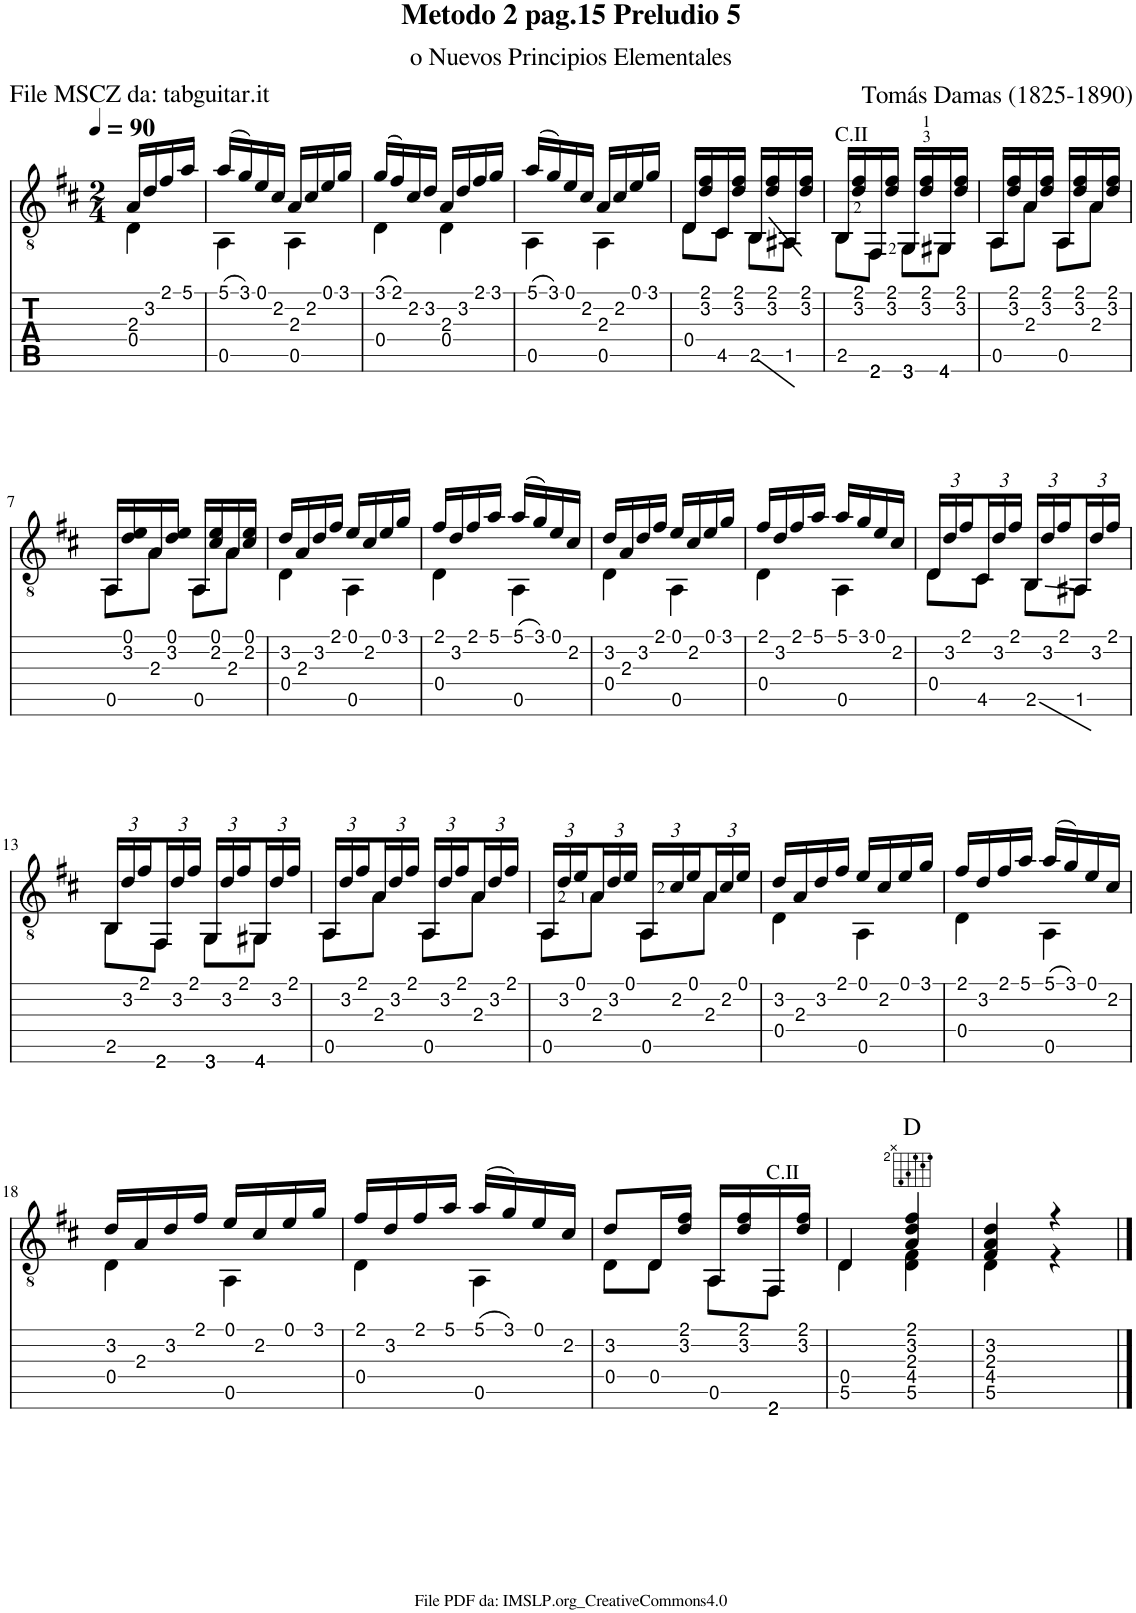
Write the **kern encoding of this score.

**kern	**kern	**harte
*part1	*part1	*part1
*staff2	*staff1	*
*I"Guitar	*	*
*I'Guit.	*	*
*stria6	*	*
*	*clefGv2	*
*k[f#c#]	*k[f#c#]	*
*M2/4	*M2/4	*
*MM90	*MM90	*
=	=	=
*^	*^	*
16ALL	4D	16A/LL	4D\	.
16dJ	.	16d/	.	.
16f#L	.	16f#/	.	.
16aJJ	.	16a/JJ	.	.
=1	=1	=1	=1	=1
16aLL	4AA	(16a/LL	4AA\	.
16gJ	.	16g/)	.	.
16eL	.	16e/	.	.
16c#JJ	.	16c#/JJ	.	.
16ALL	4AA	16A/LL	4AA\	.
16c#J	.	16c#/	.	.
16eL	.	16e/	.	.
16gJJ	.	16g/JJ	.	.
=2	=2	=2	=2	=2
16gLL	4D	(16g/LL	4D\	.
16f#J	.	16f#/)	.	.
16c#L	.	16c#/	.	.
16dJJ	.	16d/JJ	.	.
16ALL	4D	16A/LL	4D\	.
16dJ	.	16d/	.	.
16f#L	.	16f#/	.	.
16gJJ	.	16g/JJ	.	.
=3	=3	=3	=3	=3
16aLL	4AA	(16a/LL	4AA\	.
16gJ	.	16g/)	.	.
16eL	.	16e/	.	.
16c#JJ	.	16c#/JJ	.	.
16ALL	4AA	16A/LL	4AA\	.
16c#J	.	16c#/	.	.
16eL	.	16e/	.	.
16gJJ	.	16g/JJ	.	.
=4	=4	=4	=4	=4
16DLL	8DL	16D/LL	8D\L	.
16d\ 16f#\J	.	16d/ 16f#/	.	.
16C#L	8C#J	16C#/	8C#\J	.
16d\ 16f#\JJ	.	16d/ 16f#/JJ	.	.
16BBLL	8BBL	16BB/LL	8BB\L	.
16d\ 16f#\J	.	16d/ 16f#/	.	.
16AA#L	8AA#J	16AA#X/	8AA#\J	.
16d\ 16f#\JJ	.	16d/ 16f#/JJ	.	.
=5	=5	=5	=5	=5
!	!	!LO:TX:a:t=C.II	!	!
16BBLL	8BBL	16BB/LL	8BB\L	.
16d\ 16f#\J	.	16d/ 16f#/	.	.
16FF#L	8FF#J	16FF#/	8FF#\J	.
16d\ 16f#\JJ	.	16d/ 16f#/JJ	.	.
16GGLL	8GGL	16GG/LL	8GG\L	.
16d\ 16f#\J	.	16d/ 16f#/	.	.
16GG#L	8GG#J	16GG#X/	8GG#\J	.
16d\ 16f#\JJ	.	16d/ 16f#/JJ	.	.
=6	=6	=6	=6	=6
16AALL	8AAL	16AA/LL	8AA\L	.
16d\ 16f#\J	.	16d/ 16f#/	.	.
16AL	8AJ	16A/	8A\J	.
16d\ 16f#\JJ	.	16d/ 16f#/JJ	.	.
16AALL	8AAL	16AA/LL	8AA\L	.
16d\ 16f#\J	.	16d/ 16f#/	.	.
16AL	8AJ	16A/	8A\J	.
16d\ 16f#\JJ	.	16d/ 16f#/JJ	.	.
!!LO:LB:g=z	!!
=7	=7	=7	=7	=7
16AALL	8AAL	16AA/LL	8AA\L	.
16d\ 16e\J	.	16d/ 16e/	.	.
16AL	8AJ	16A/	8A\J	.
16d\ 16e\JJ	.	16d/ 16e/JJ	.	.
16AALL	8AAL	16AA/LL	8AA\L	.
16c#\ 16e\J	.	16c#/ 16e/	.	.
16AL	8AJ	16A/	8A\J	.
16c#\ 16e\JJ	.	16c#/ 16e/JJ	.	.
=8	=8	=8	=8	=8
16dLL	4D	16d/LL	4D\	.
16AJ	.	16A/	.	.
16dL	.	16d/	.	.
16f#JJ	.	16f#/JJ	.	.
16eLL	4AA	16e/LL	4AA\	.
16c#J	.	16c#/	.	.
16eL	.	16e/	.	.
16gJJ	.	16g/JJ	.	.
=9	=9	=9	=9	=9
16f#LL	4D	16f#/LL	4D\	.
16dJ	.	16d/	.	.
16f#L	.	16f#/	.	.
16aJJ	.	16a/JJ	.	.
16aLL	4AA	(16a/LL	4AA\	.
16gJ	.	16g/)	.	.
16eL	.	16e/	.	.
16c#JJ	.	16c#/JJ	.	.
=10	=10	=10	=10	=10
16dLL	4D	16d/LL	4D\	.
16AJ	.	16A/	.	.
16dL	.	16d/	.	.
16f#JJ	.	16f#/JJ	.	.
16eLL	4AA	16e/LL	4AA\	.
16c#J	.	16c#/	.	.
16eL	.	16e/	.	.
16gJJ	.	16g/JJ	.	.
=11	=11	=11	=11	=11
16f#LL	4D	16f#/LL	4D\	.
16dJ	.	16d/	.	.
16f#L	.	16f#/	.	.
16aJJ	.	16a/JJ	.	.
16aLL	4AA	16a/LL	4AA\	.
16gJ	.	16g/	.	.
16eL	.	16e/	.	.
16c#JJ	.	16c#/JJ	.	.
=12	=12	=12	=12	=12
*Xbrackettup	*	*Xbrackettup	*	*
24DLL	8DL	24D/LL	8D\L	.
24d	.	24d/	.	.
24f#J	.	24f#/	.	.
24C#L	8C#J	24C#/	8C#\J	.
24d	.	24d/	.	.
24f#JJ	.	24f#/JJ	.	.
24BBLL	8BBL	24BB/LL	8BB\L	.
24d	.	24d/	.	.
24f#J	.	24f#/	.	.
24AA#L	8AA#J	24AA#X/	8AA#\J	.
24d	.	24d/	.	.
24f#JJ	.	24f#/JJ	.	.
!!LO:LB:g=z	!!
=13	=13	=13	=13	=13
24BBLL	8BBL	24BB/LL	8BB\L	.
24d	.	24d/	.	.
24f#J	.	24f#/	.	.
24FF#L	8FF#J	24FF#/	8FF#\J	.
24d	.	24d/	.	.
24f#JJ	.	24f#/JJ	.	.
24GGLL	8GGL	24GG/LL	8GG\L	.
24d	.	24d/	.	.
24f#J	.	24f#/	.	.
24GG#L	8GG#J	24GG#X/	8GG#\J	.
24d	.	24d/	.	.
24f#JJ	.	24f#/JJ	.	.
=14	=14	=14	=14	=14
24AALL	8AAL	24AA/LL	8AA\L	.
24d	.	24d/	.	.
24f#J	.	24f#/	.	.
24AL	8AJ	24A/	8A\J	.
24d	.	24d/	.	.
24f#JJ	.	24f#/JJ	.	.
24AALL	8AAL	24AA/LL	8AA\L	.
24d	.	24d/	.	.
24f#J	.	24f#/	.	.
24AL	8AJ	24A/	8A\J	.
24d	.	24d/	.	.
24f#JJ	.	24f#/JJ	.	.
=15	=15	=15	=15	=15
24AALL	8AAL	24AA/LL	8AA\L	.
24d	.	24d/	.	.
24eJ	.	24e/	.	.
24AL	8AJ	24A/	8A\J	.
24d	.	24d/	.	.
24eJJ	.	24e/JJ	.	.
24AALL	8AAL	24AA/LL	8AA\L	.
24c#	.	24c#/	.	.
24eJ	.	24e/	.	.
24AL	8AJ	24A/	8A\J	.
24c#	.	24c#/	.	.
24eJJ	.	24e/JJ	.	.
=16	=16	=16	=16	=16
16dLL	4D	16d/LL	4D\	.
16AJ	.	16A/	.	.
16dL	.	16d/	.	.
16f#JJ	.	16f#/JJ	.	.
16eLL	4AA	16e/LL	4AA\	.
16c#J	.	16c#/	.	.
16eL	.	16e/	.	.
16gJJ	.	16g/JJ	.	.
=17	=17	=17	=17	=17
16f#LL	4D	16f#/LL	4D\	.
16dJ	.	16d/	.	.
16f#L	.	16f#/	.	.
16aJJ	.	16a/JJ	.	.
16aLL	4AA	(16a/LL	4AA\	.
16gJ	.	16g/)	.	.
16eL	.	16e/	.	.
16c#JJ	.	16c#/JJ	.	.
!!LO:LB:g=z	!!
=18	=18	=18	=18	=18
16dLL	4D	16d/LL	4D\	.
16AJ	.	16A/	.	.
16dL	.	16d/	.	.
16f#JJ	.	16f#/JJ	.	.
16eLL	4AA	16e/LL	4AA\	.
16c#J	.	16c#/	.	.
16eL	.	16e/	.	.
16gJJ	.	16g/JJ	.	.
=19	=19	=19	=19	=19
16f#LL	4D	16f#/LL	4D\	.
16dJ	.	16d/	.	.
16f#L	.	16f#/	.	.
16aJJ	.	16a/JJ	.	.
16aLL	4AA	(16a/LL	4AA\	.
16gJ	.	16g/)	.	.
16eL	.	16e/	.	.
16c#JJ	.	16c#/JJ	.	.
=20	=20	=20	=20	=20
8dL	8DL	8d/L	8D\L	.
16DL	8DJ	16D/L	8D\J	.
16d\ 16f#\JJ	.	16d/ 16f#/JJ	.	.
16AALL	8AAL	16AA/LL	8AA\L	.
16d\ 16f#\J	.	16d/ 16f#/	.	.
!	!	!LO:TX:a:t=C.II	!	!
16FF#L	8FF#J	16FF#/	8FF#\J	.
16d\ 16f#\JJ	.	16d/ 16f#/JJ	.	.
=21	=21	=21	=21	=21
4D	4D	4D/	4D\	.
4A 4d 4f#	4D 4F#	4A/ 4d/ 4f#/	4D\ 4F#\	D:maj
=22	=22	=22	=22	=22
4F# 4A 4d	4D	4F#/ 4A/ 4d/	4D\	.
4r	4r	4r	4r	.
*v	*v	*	*	*
*	*v	*v	*
==	==	==
*-	*-	*-
